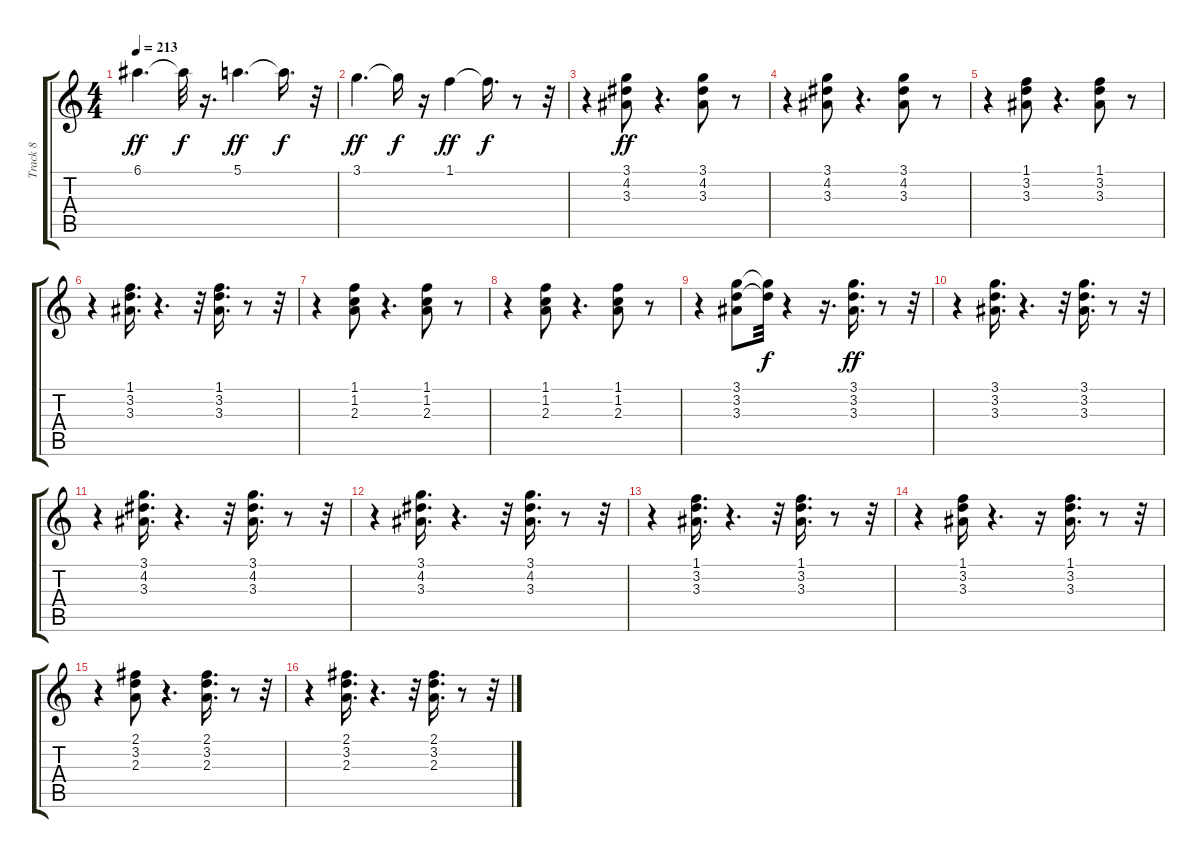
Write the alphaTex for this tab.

\track ("Track 8" "Track 8") {instrument electricguitarclean}
\staff {score tabs}
\tuning (E4 B3 G3 D3 A2 E2) {hide}
\ts (4 4)
\tempo 213
\clef g2
\ks c
6.1.4{d dy ff} 6.1{t}.32{dy f} r.16{d} 5.1.4{d dy ff} 5.1{t}.16{d dy f} r.32 |
3.1.4{d dy ff} 3.1{t}.16{dy f} r.16 1.1.4{dy ff} 1.1{t}.16{d dy f} r.8 r.32 |
r.4 (3.1 4.2 3.3).8{dy ff} r.4{d} (3.1 4.2 3.3).8 r.8 |
r.4 (3.1 4.2 3.3).8 r.4{d} (3.1 4.2 3.3).8 r.8 |
r.4 (1.1 3.2 3.3).8 r.4{d} (1.1 3.2 3.3).8 r.8 |
r.4 (1.1 3.2 3.3).16{d} r.4{d} r.32 (1.1 3.2 3.3).16{d} r.8 r.32 |
r.4 (1.1 1.2 2.3).8 r.4{d} (1.1 1.2 2.3).8 r.8 |
r.4 (1.1 1.2 2.3).8 r.4{d} (1.1 1.2 2.3).8 r.8 |
r.4 (3.1 3.2 3.3).8 (3.1{t} 3.2{t}).32{dy f} r.4 r.16{d} (3.1 3.2 3.3).16{d dy ff} r.8 r.32 |
r.4 (3.1 3.2 3.3).16{d} r.4{d} r.32 (3.1 3.2 3.3).16{d} r.8 r.32 |
r.4 (3.1 4.2 3.3).16{d} r.4{d} r.32 (3.1 4.2 3.3).16{d} r.8 r.32 |
r.4 (3.1 4.2 3.3).16{d} r.4{d} r.32 (3.1 4.2 3.3).16{d} r.8 r.32 |
r.4 (1.1 3.2 3.3).16{d} r.4{d} r.32 (1.1 3.2 3.3).16{d} r.8 r.32 |
r.4 (1.1 3.2 3.3).16 r.4{d} r.16 (1.1 3.2 3.3).16{d} r.8 r.32 |
r.4 (2.1 3.2 2.3).8 r.4{d} (2.1 3.2 2.3).16{d} r.8 r.32 |
r.4 (2.1 3.2 2.3).16{d} r.4{d} r.32 (2.1 3.2 2.3).16{d} r.8 r.32
